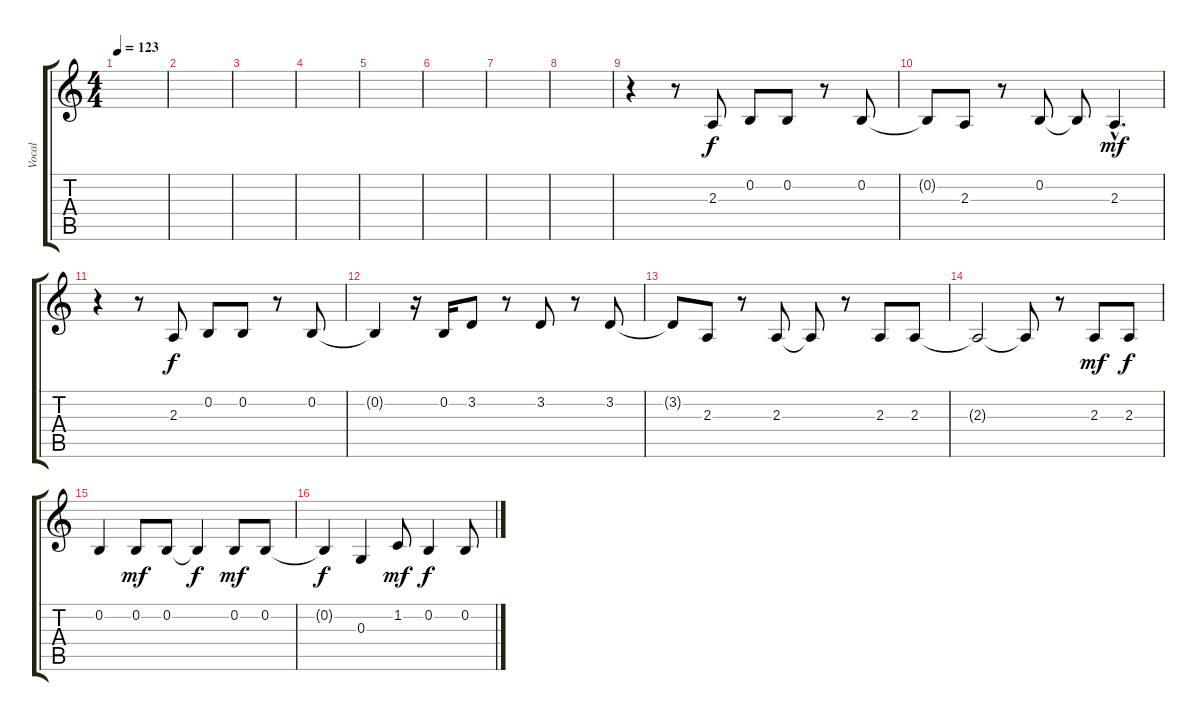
\track ("Vocal" "Vocal") {instrument harmonica}
\staff {score tabs}
\tuning (E4 B3 G3 D3 A2 E2) {hide}
\ts (4 4)
\tempo 123
\clef g2
\ks c
|
|
|
|
|
|
|
|
r.4 r.8 2.3.8 0.2.8 0.2.8 r.8 0.2.8 |
0.2{t}.8 2.3.8 r.8 0.2.8 0.2{t}.8 2.3{hac}.4{d dy mf} |
r.4 r.8 2.3.8{dy f} 0.2.8 0.2.8 r.8 0.2.8 |
0.2{t}.4 r.16 0.2.16 3.2.8 r.8 3.2.8 r.8 3.2.8 |
3.2{t}.8 2.3.8 r.8 2.3.8 2.3{t}.8 r.8 2.3.8 2.3.8 |
2.3{t}.2 2.3{t}.8 r.8 2.3.8{dy mf} 2.3.8{dy f} |
0.2.4 0.2.8{dy mf} 0.2.8 0.2{t}.4{dy f} 0.2.8{dy mf} 0.2.8 |
0.2{t}.4{dy f} 0.3.4 1.2.8{dy mf} 0.2.4{dy f} 0.2.8
